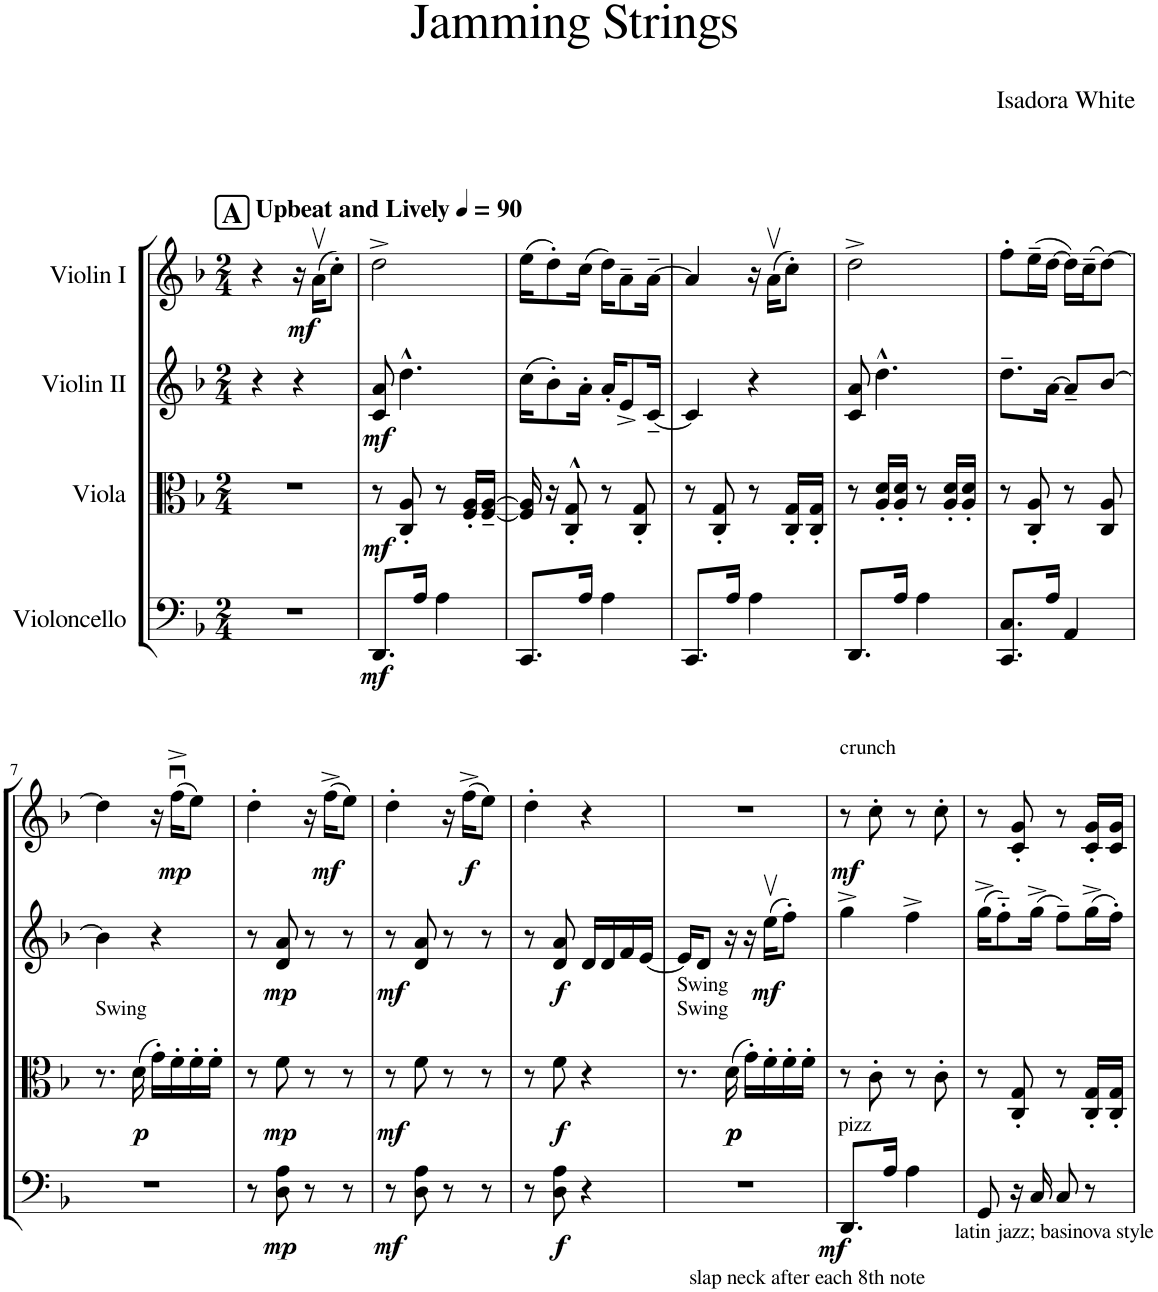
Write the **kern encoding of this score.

**kern	**dynam	**kern	**dynam	**kern	**dynam	**kern	**dynam
*part4	*part4	*part3	*part3	*part2	*part2	*part1	*part1
*staff4	*staff4	*staff3	*staff3	*staff2	*staff2	*staff1	*staff1
*I"Violoncello	*	*I"Viola	*	*I"Violin II	*	*I"Violin I	*
*I'Vc	*	*I'Vla	*	*I'Vln	*	*I'Vln	*
*clefF4	*	*clefC3	*	*clefG2	*	*clefG2	*
*k[b-]	*	*k[b-]	*	*k[b-]	*	*k[b-]	*
*M2/4	*	*M2/4	*	*M2/4	*	*M2/4	*
*MM90	*	*MM90	*	*MM90	*	*MM90	*
!!LO:REH:place=s1:a:B:cj:fs=14:t=A
=1	=1	=1	=1	=1	=1	=1	=1
!	!	!	!	!	!	!LO:TX:a:B:t=Upbeat and Lively	!
2r	.	2r	.	4r	.	4r	.
!	!	!	!	!	!	!	!LO:DY:b
.	.	.	.	4r	.	16r	mf
.	.	.	.	.	.	(16av\KL	.
.	.	.	.	.	.	8cc'\J)	.
=2	=2	=2	=2	=2	=2	=2	=2
!	!LO:DY:b	!	!LO:DY:b	!	!LO:DY:b	!	!
8.DD/L	mf	8r	mf	8c/ 8a/	mf	2dd^\	.
.	.	8C/' 8A/'	.	4.dd^^\	.	.	.
16A/Jk	.	.	.	.	.	.	.
4A\	.	8r	.	.	.	.	.
.	.	16F/' 16A/'LL	.	.	.	.	.
.	.	[16F/~ [16A/~JJ	.	.	.	.	.
=3	=3	=3	=3	=3	=3	=3	=3
8.CC/L	.	16F/] 16A/]	.	(16cc\KL	.	(16ee\KL	.
.	.	16r	.	8b-'\)	.	8dd'\)	.
.	.	8C/'^^ 8G/'^^	.	.	.	.	.
16A/Jk	.	.	.	16a'\Jk	.	(16cc\Jk	.
4A\	.	8r	.	16a'/KL	.	16dd\KL)	.
.	.	.	.	8e^/	.	8a~\	.
.	.	8C/' 8G/'	.	.	.	.	.
.	.	.	.	[16c~/Jk	.	[16a~\Jk	.
=4	=4	=4	=4	=4	=4	=4	=4
8.CC/L	.	8r	.	4c/]	.	4a/]	.
.	.	8C/' 8G/'	.	.	.	.	.
16A/Jk	.	.	.	.	.	.	.
4A\	.	8r	.	4r	.	16r	.
.	.	.	.	.	.	(16av\KL	.
.	.	16C/' 16G/'LL	.	.	.	8cc'\J)	.
.	.	16C/' 16G/'JJ	.	.	.	.	.
=5	=5	=5	=5	=5	=5	=5	=5
8.DD/L	.	8r	.	8c/ 8a/	.	2dd^\	.
.	.	16A/' 16d/'LL	.	4.dd^^\	.	.	.
16A/Jk	.	16A/' 16d/'JJ	.	.	.	.	.
4A\	.	8r	.	.	.	.	.
.	.	16A/' 16d/'LL	.	.	.	.	.
.	.	16A/' 16d/'JJ	.	.	.	.	.
=6	=6	=6	=6	=6	=6	=6	=6
8.CC/ 8.C/L	.	8r	.	8.dd~\L	.	8ff'\L	.
.	.	8C/' 8A/'	.	.	.	(16ee~\L	.
16A/Jk	.	.	.	[16a\Jk	.	[16dd\JJ	.
4AA/	.	8r	.	8a~/L]	.	16dd\LL])	.
.	.	.	.	.	.	(16cc~\J	.
.	.	8C/ 8A/	.	[8b-/J	.	[8dd\J)	.
!!LO:LB:g=z
=7	=7	=7	=7	=7	=7	=7	=7
!	!	!LO:TX:a:t=Swing	!	!	!	!	!
2r	.	8.r	.	4b-\]	.	4dd\]	.
!	!	!	!LO:DY:b	!	!	!	!
.	.	(16d\	p	.	.	.	.
.	.	16g'\LL)	.	4r	.	16r	.
!	!	!	!	!	!	!	!LO:DY:b
.	.	16f'\	.	.	.	(16ffu^\KL	mp
.	.	16f'\	.	.	.	8ee\J)	.
.	.	16f'\JJ	.	.	.	.	.
=8	=8	=8	=8	=8	=8	=8	=8
8r	.	8r	.	8r	.	4dd'\	.
!	!LO:DY:b	!	!LO:DY:b	!	!LO:DY:b	!	!
8D\ 8A\	mp	8f\	mp	8d/ 8a/	mp	.	.
8r	.	8r	.	8r	.	16r	.
!	!	!	!	!	!	!	!LO:DY:b
.	.	.	.	.	.	(16ff^\KL	mf
8r	.	8r	.	8r	.	8ee\J)	.
=9	=9	=9	=9	=9	=9	=9	=9
!	!LO:DY:b	!	!LO:DY:b	!	!LO:DY:b	!	!
8r	mf	8r	mf	8r	mf	4dd'\	.
8D\ 8A\	.	8f\	.	8d/ 8a/	.	.	.
8r	.	8r	.	8r	.	16r	.
!	!	!	!	!	!	!	!LO:DY:b
.	.	.	.	.	.	(16ff^\KL	f
8r	.	8r	.	8r	.	8ee\J)	.
=10	=10	=10	=10	=10	=10	=10	=10
8r	.	8r	.	8r	.	4dd'\	.
!	!LO:DY:b	!	!LO:DY:b	!	!LO:DY:b	!	!
8D\ 8A\	f	8f\	f	8d/ 8a/	f	.	.
4r	.	4r	.	16d/LL	.	4r	.
.	.	.	.	16d/	.	.	.
.	.	.	.	16f/	.	.	.
.	.	.	.	[16e/JJ	.	.	.
=11	=11	=11	=11	=11	=11	=11	=11
!	!	!LO:TX:a:t=Swing	!	!	!	!	!
!	!	!LO:TX:a:t=Swing	!	!	!	!	!
2r	.	8.r	.	16e/KL]	.	2r	.
.	.	.	.	8d/J	.	.	.
!	!	!	!LO:DY:b	!	!	!	!
!	!	!	!LO:DY:n=1:b	!	!	!	!
.	.	(16d\	p p	16r	.	.	.
.	.	16g'\LL)	.	16r	.	.	.
!	!	!	!	!	!LO:DY:b	!	!
.	.	16f'\	.	(16eev\KL	mf	.	.
.	.	16f'\	.	8ff'\J)	.	.	.
.	.	16f'\JJ	.	.	.	.	.
=12	=12	=12	=12	=12	=12	=12	=12
!	!	!	!	!	!	!LO:TX:a:t=crunch	!
!LO:TX:a:t=pizz	!	!	!	!	!	!	!
!LO:TX:b:t=slap neck after each 8th note	!	!	!	!	!	!	!
!	!LO:DY:b	!	!	!	!	!	!LO:DY:b
8.DD/L	mf	8r	.	4gg^\	.	8r	mf
.	.	8c'\	.	.	.	8cc'\	.
16A/Jk	.	.	.	.	.	.	.
4A\	.	8r	.	4ff^\	.	8r	.
.	.	8c'\	.	.	.	8cc'\	.
=13	=13	=13	=13	=13	=13	=13	=13
!LO:TX:b:t=latin jazz; basinova style	!	!	!	!	!	!	!
8GG/	.	8r	.	(16gg^\KL	.	8r	.
.	.	.	.	8ff'~\)	.	.	.
16r	.	8C/' 8G/'	.	.	.	8c/' 8g/'	.
16C/	.	.	.	(16gg^\Jk	.	.	.
8C/	.	8r	.	8ff~\L)	.	8r	.
8r	.	16C/' 16G/'LL	.	(16gg^\L	.	16c/' 16g/'LL	.
.	.	16C/' 16G/'JJ	.	16ff'\JJ)	.	16c/ 16g/JJ	.
=	=	=	=	=	=	=	=
*-	*-	*-	*-	*-	*-	*-	*-
